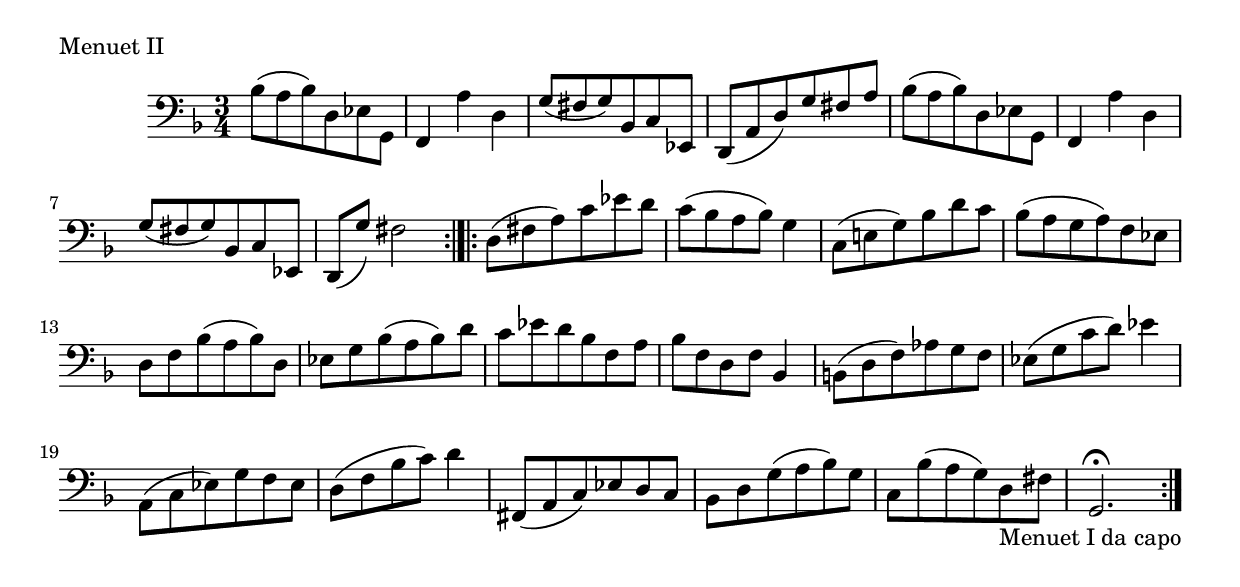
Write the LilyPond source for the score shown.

\score {
    \header {
        piece = "Menuet II"
    }
    \layout {}
    \relative c' {
       \clef bass
        \time 3/4
        \key d \minor
        \set Staff.midiInstrument = "cello"

        bes8( a bes) d, ees g, | f4 a' d, | g8( fis g) bes, c ees, |
        d( a' d) g fis a | bes( a bes) d, ees g, | f4 a' d, |
        g8( fis g) bes, c ees,! | d( g') fis2 | \bar ":|.|:"
        d8( fis a) c ees d | c( bes a bes) g4 | c,8( e! g) bes d c |
        bes( a g a) f ees | d f bes( a bes) d, | ees g bes( a bes) d |
        c ees d bes f a | bes f d f bes,4 | b8( d f) aes g f |
        ees( g c d) ees4 | a,,8( c ees) g f ees |
            d( f bes c) d4 |
        fis,,8( a c) ees d c | bes d g( a bes) g |
        c, bes'( a g) d_\markup { "Menuet I da capo" } fis|
        g,2.\fermata | \bar ":|."
    }
}
